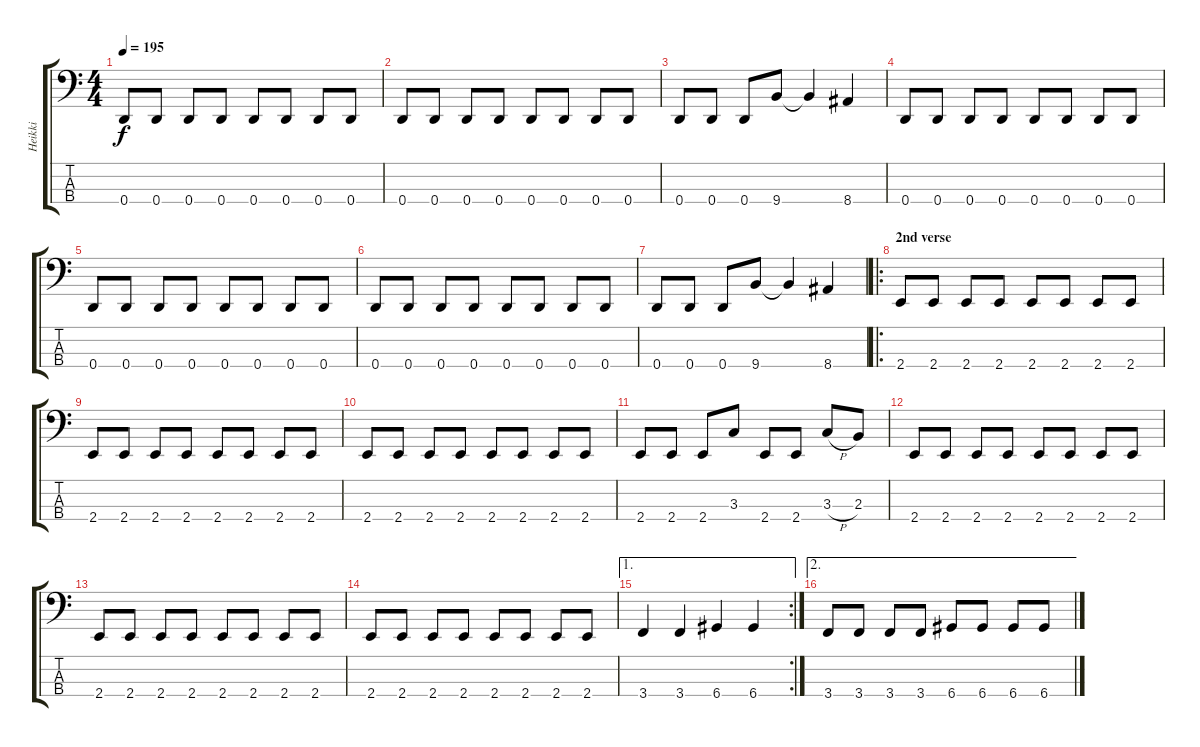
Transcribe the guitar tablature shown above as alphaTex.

\track ("Heikki" "Heikki") {instrument electricbassfinger}
\staff {score tabs}
\tuning (G2 D2 A1 D1) {hide}
\ts (4 4)
\tempo 195
\clef f4
\ks c
0.4.8{dy f} 0.4.8 0.4.8 0.4.8 0.4.8 0.4.8 0.4.8 0.4.8 |
0.4.8 0.4.8 0.4.8 0.4.8 0.4.8 0.4.8 0.4.8 0.4.8 |
0.4.8 0.4.8 0.4.8 9.4.8 9.4{t}.4 8.4.4 |
0.4.8 0.4.8 0.4.8 0.4.8 0.4.8 0.4.8 0.4.8 0.4.8 |
0.4.8 0.4.8 0.4.8 0.4.8 0.4.8 0.4.8 0.4.8 0.4.8 |
0.4.8 0.4.8 0.4.8 0.4.8 0.4.8 0.4.8 0.4.8 0.4.8 |
0.4.8 0.4.8 0.4.8 9.4.8 9.4{t}.4 8.4.4 |
\ro
\section ("" "2nd verse")
2.4.8 2.4.8 2.4.8 2.4.8 2.4.8 2.4.8 2.4.8 2.4.8 |
2.4.8 2.4.8 2.4.8 2.4.8 2.4.8 2.4.8 2.4.8 2.4.8 |
2.4.8 2.4.8 2.4.8 2.4.8 2.4.8 2.4.8 2.4.8 2.4.8 |
2.4.8 2.4.8 2.4.8 3.3.8 2.4.8 2.4.8 3.3{h}.8 2.3.8 |
2.4.8 2.4.8 2.4.8 2.4.8 2.4.8 2.4.8 2.4.8 2.4.8 |
2.4.8 2.4.8 2.4.8 2.4.8 2.4.8 2.4.8 2.4.8 2.4.8 |
2.4.8 2.4.8 2.4.8 2.4.8 2.4.8 2.4.8 2.4.8 2.4.8 |
\ae 1
\rc 2
3.4.4 3.4.4 6.4.4 6.4.4 |
\ae 2
3.4.8 3.4.8 3.4.8 3.4.8 6.4.8 6.4.8 6.4.8 6.4.8
